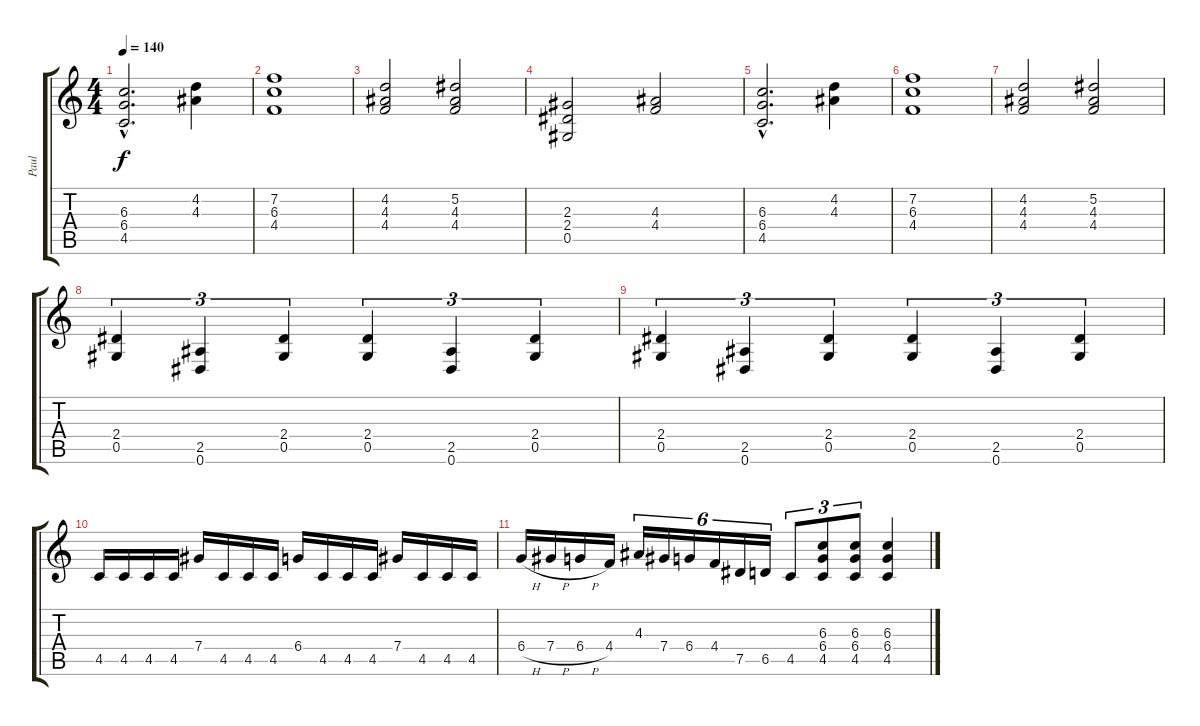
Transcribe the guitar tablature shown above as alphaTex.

\track ("Paul" "Paul") {instrument distortionguitar}
\staff {score tabs}
\tuning (Eb4 Bb3 Gb3 Db3 Ab2 Eb2) {hide}
\ts (4 4)
\tempo 140
\clef g2
\ks c
(6.3{hac} 6.4{hac} 4.5{hac}).2{d dy f} (4.2 4.3).4 |
(7.2 6.3 4.4).1 |
(4.2 4.3 4.4).2 (5.2 4.3 4.4).2 |
(2.3 2.4 0.5).2 (4.3 4.4).2 |
(6.3{hac} 6.4{hac} 4.5{hac}).2{d} (4.2 4.3).4 |
(7.2 6.3 4.4).1 |
(4.2 4.3 4.4).2 (5.2 4.3 4.4).2 |
(2.4 0.5).4{tu (3 2)} (2.5 0.6).4{tu (3 2)} (2.4 0.5).4{tu (3 2)} (2.4 0.5).4{tu (3 2)} (2.5 0.6).4{tu (3 2)} (2.4 0.5).4{tu (3 2)} |
(2.4 0.5).4{tu (3 2)} (2.5 0.6).4{tu (3 2)} (2.4 0.5).4{tu (3 2)} (2.4 0.5).4{tu (3 2)} (2.5 0.6).4{tu (3 2)} (2.4 0.5).4{tu (3 2)} |
4.5.16 4.5.16 4.5.16 4.5.16 7.4.16 4.5.16 4.5.16 4.5.16 6.4.16 4.5.16 4.5.16 4.5.16 7.4.16 4.5.16 4.5.16 4.5.16 |
6.4{h}.16 7.4{h}.16 6.4{h}.16 4.4.16 4.3.16{tu (6 4)} 7.4.16{tu (6 4)} 6.4.16{tu (6 4)} 4.4.16{tu (6 4)} 7.5.16{tu (6 4)} 6.5.16{tu (6 4)} 4.5.8{tu (3 2)} (6.3 6.4 4.5).8{tu (3 2)} (6.3 6.4 4.5).8{tu (3 2)} (6.3 6.4 4.5).4
